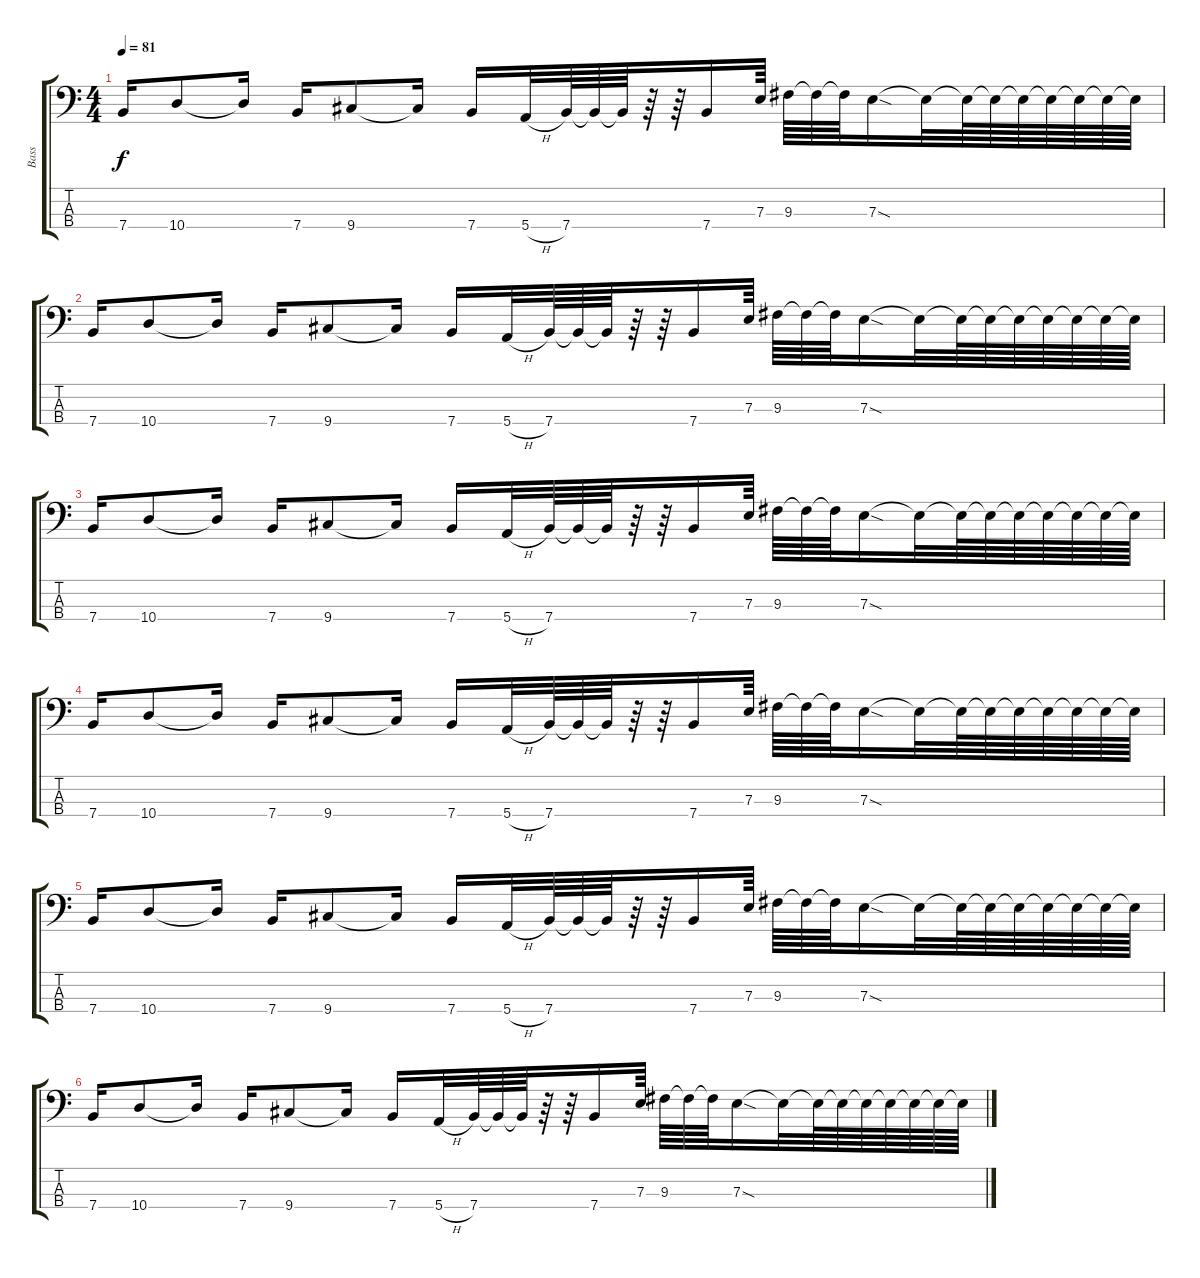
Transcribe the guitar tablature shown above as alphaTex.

\track ("Bass" "Bass") {instrument electricbassfinger}
\staff {score tabs}
\tuning (G2 D2 A1 E1) {hide}
\ts (4 4)
\tempo 81
\clef f4
\ks c
7.4.16{dy f volume 11 instrument electricbassfinger} 10.4.8 10.4{t}.16 7.4.16 9.4.8 9.4{t}.16 7.4.16 5.4{h}.32{instrument slapbass2} 7.4.64 7.4{t}.64 7.4{t}.64 r.64 r.64 7.4.16 7.3.64{instrument slapbass1} 9.3.64 9.3{t}.64 9.3{t}.64 7.3{sod}.16 7.3{t}.32 7.3{t}.64 7.3{t}.64 7.3{t}.64 7.3{t}.64 7.3{t}.64 7.3{t}.64 7.3{t}.64 |
7.4.16{instrument electricbassfinger} 10.4.8 10.4{t}.16 7.4.16 9.4.8 9.4{t}.16 7.4.16 5.4{h}.32{instrument slapbass2} 7.4.64 7.4{t}.64 7.4{t}.64 r.64 r.64 7.4.16 7.3.64{instrument slapbass1} 9.3.64 9.3{t}.64 9.3{t}.64 7.3{sod}.16 7.3{t}.32 7.3{t}.64 7.3{t}.64 7.3{t}.64 7.3{t}.64 7.3{t}.64 7.3{t}.64 7.3{t}.64 |
7.4.16{volume 4 instrument electricbassfinger} 10.4.8 10.4{t}.16 7.4.16 9.4.8 9.4{t}.16 7.4.16 5.4{h}.32{instrument slapbass2} 7.4.64 7.4{t}.64 7.4{t}.64 r.64 r.64 7.4.16 7.3.64{instrument slapbass1} 9.3.64 9.3{t}.64 9.3{t}.64 7.3{sod}.16 7.3{t}.32 7.3{t}.64 7.3{t}.64 7.3{t}.64 7.3{t}.64 7.3{t}.64 7.3{t}.64 7.3{t}.64 |
7.4.16{instrument electricbassfinger} 10.4.8 10.4{t}.16 7.4.16 9.4.8 9.4{t}.16 7.4.16 5.4{h}.32{instrument slapbass2} 7.4.64 7.4{t}.64 7.4{t}.64 r.64 r.64 7.4.16 7.3.64{instrument slapbass1} 9.3.64 9.3{t}.64 9.3{t}.64 7.3{sod}.16 7.3{t}.32 7.3{t}.64 7.3{t}.64 7.3{t}.64 7.3{t}.64 7.3{t}.64 7.3{t}.64 7.3{t}.64 |
7.4.16{volume 0 instrument electricbassfinger} 10.4.8 10.4{t}.16 7.4.16 9.4.8 9.4{t}.16 7.4.16 5.4{h}.32{instrument slapbass2} 7.4.64 7.4{t}.64 7.4{t}.64 r.64 r.64 7.4.16 7.3.64{instrument slapbass1} 9.3.64 9.3{t}.64 9.3{t}.64 7.3{sod}.16 7.3{t}.32 7.3{t}.64 7.3{t}.64 7.3{t}.64 7.3{t}.64 7.3{t}.64 7.3{t}.64 7.3{t}.64 |
7.4.16{instrument electricbassfinger} 10.4.8 10.4{t}.16 7.4.16 9.4.8 9.4{t}.16 7.4.16 5.4{h}.32{instrument slapbass2} 7.4.64 7.4{t}.64 7.4{t}.64 r.64 r.64 7.4.16 7.3.64{instrument slapbass1} 9.3.64 9.3{t}.64 9.3{t}.64 7.3{sod}.16 7.3{t}.32 7.3{t}.64 7.3{t}.64 7.3{t}.64 7.3{t}.64 7.3{t}.64 7.3{t}.64 7.3{t}.64
